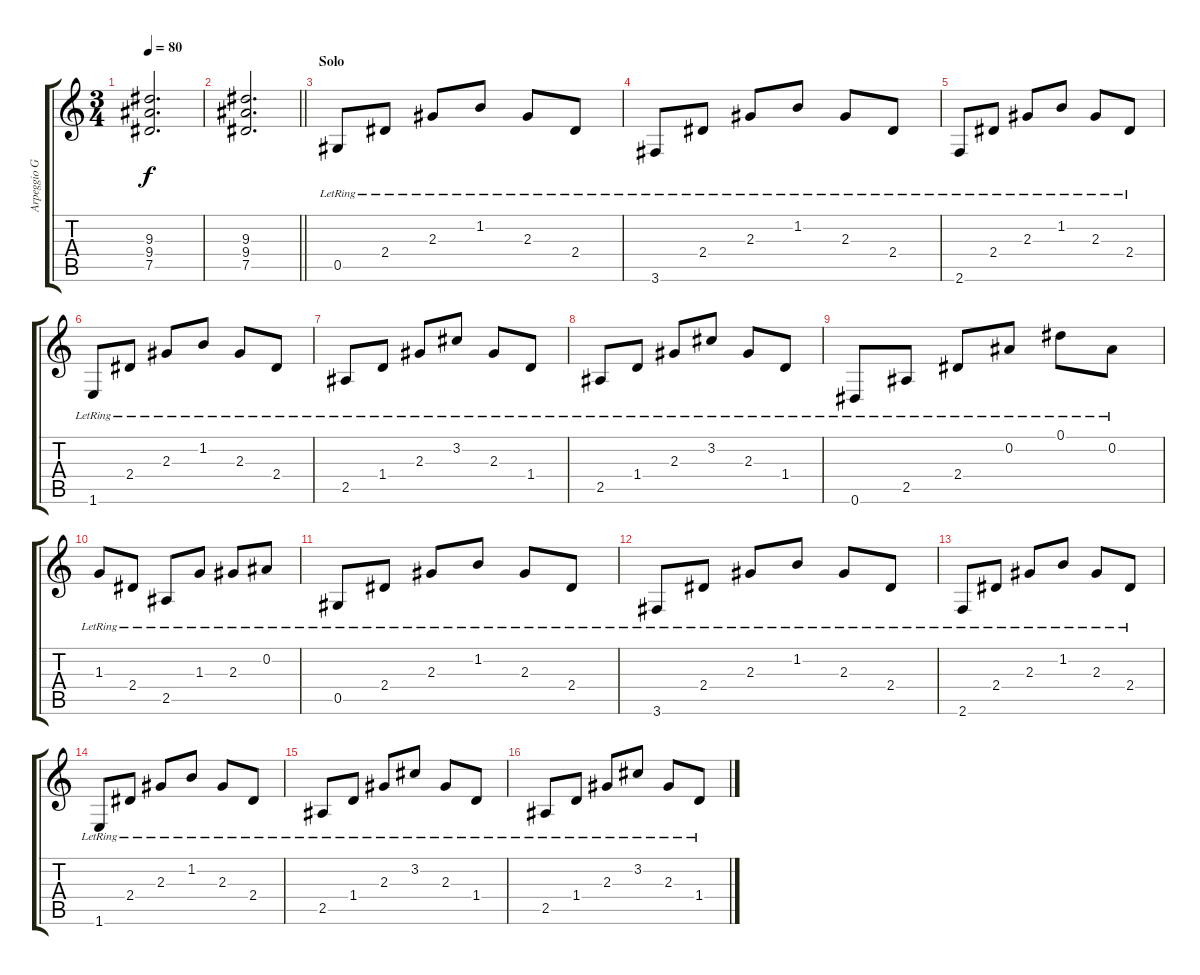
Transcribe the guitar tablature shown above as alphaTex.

\track ("Arpeggio Guitar" "Arpeggio G") {instrument electricguitarclean}
\staff {score tabs}
\tuning (Eb4 Bb3 Gb3 Db3 Ab2 Eb2) {hide}
\ts (3 4)
\tempo 80
\clef g2
\ks c
(9.3 9.4 7.5).2{d dy f} |
\barLineRight lightlight
(9.3 9.4 7.5).2{d} |
\section ("" "Solo")
0.5{lr}.8{instrument electricguitarclean} 2.4{lr}.8 2.3{lr}.8 1.2{lr}.8 2.3{lr}.8 2.4{lr}.8 |
3.6{lr}.8 2.4{lr}.8 2.3{lr}.8 1.2{lr}.8 2.3{lr}.8 2.4{lr}.8 |
2.6{lr}.8 2.4{lr}.8 2.3{lr}.8 1.2{lr}.8 2.3{lr}.8 2.4{lr}.8 |
1.6{lr}.8 2.4{lr}.8 2.3{lr}.8 1.2{lr}.8 2.3{lr}.8 2.4{lr}.8 |
2.5{lr}.8 1.4{lr}.8 2.3{lr}.8 3.2{lr}.8 2.3{lr}.8 1.4{lr}.8 |
2.5{lr}.8 1.4{lr}.8 2.3{lr}.8 3.2{lr}.8 2.3{lr}.8 1.4{lr}.8 |
0.6{lr}.8 2.5{lr}.8 2.4{lr}.8 0.2{lr}.8 0.1{lr}.8 0.2{lr}.8 |
1.3{lr}.8 2.4{lr}.8 2.5{lr}.8 1.3{lr}.8 2.3{lr}.8 0.2{lr}.8 |
0.5{lr}.8 2.4{lr}.8 2.3{lr}.8 1.2{lr}.8 2.3{lr}.8 2.4{lr}.8 |
3.6{lr}.8 2.4{lr}.8 2.3{lr}.8 1.2{lr}.8 2.3{lr}.8 2.4{lr}.8 |
2.6{lr}.8 2.4{lr}.8 2.3{lr}.8 1.2{lr}.8 2.3{lr}.8 2.4{lr}.8 |
1.6{lr}.8 2.4{lr}.8 2.3{lr}.8 1.2{lr}.8 2.3{lr}.8 2.4{lr}.8 |
2.5{lr}.8 1.4{lr}.8 2.3{lr}.8 3.2{lr}.8 2.3{lr}.8 1.4{lr}.8 |
2.5{lr}.8 1.4{lr}.8 2.3{lr}.8 3.2{lr}.8 2.3{lr}.8 1.4{lr}.8
